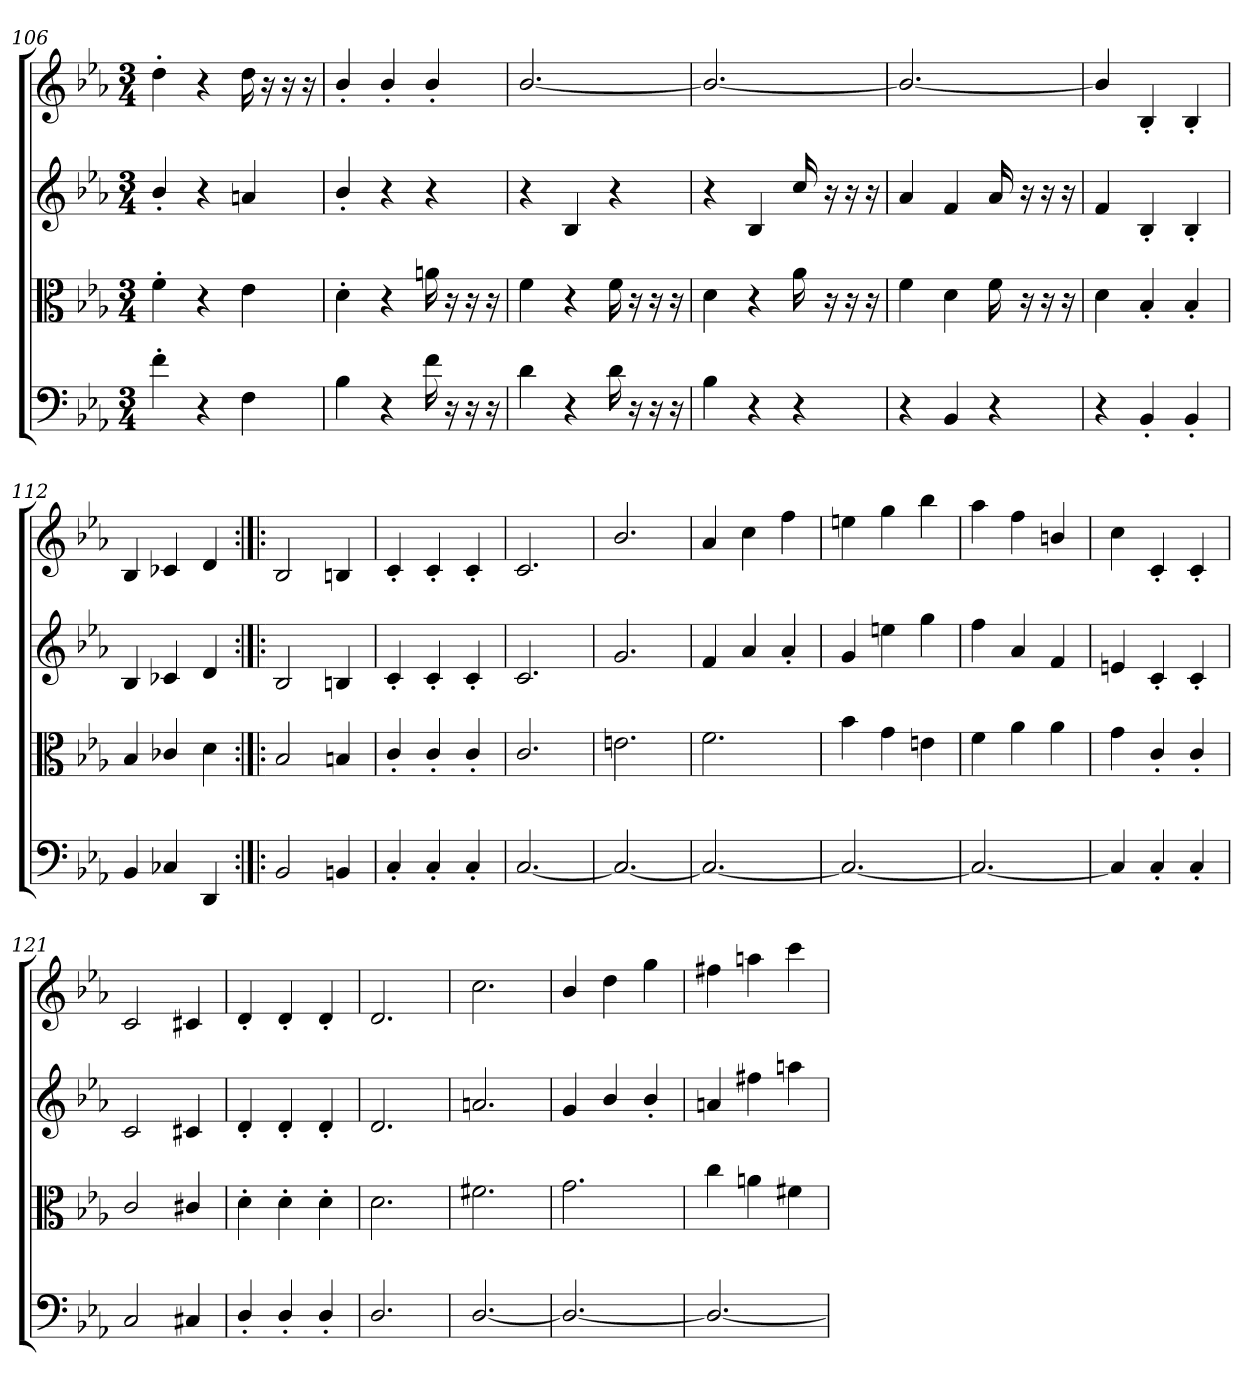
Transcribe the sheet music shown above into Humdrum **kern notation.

**kern	**kern	**kern	**kern
*part4	*part3	*part2	*part1
*staff4	*staff3	*staff2	*staff1
*clefF4	*clefC3	*clefG2	*clefG2
*k[b-e-a-]	*k[b-e-a-]	*k[b-e-a-]	*k[b-e-a-]
*E-:	*E-:	*E-:	*E-:
*M3/4	*M3/4	*M3/4	*M3/4
=106	=106	=106	=106
4f'\	4f'\	4b-'/	4dd'\
4r	4r	4r	4r
4F\	4e-\	4an/	16dd\
.	.	.	16r
.	.	.	16r
.	.	.	16r
=107	=107	=107	=107
4B-\	4d'\	4b-'/	4b-'/
4r	4r	4r	4b-'/
16f\	16an\	4r	4b-'/
16r	16r	.	.
16r	16r	.	.
16r	16r	.	.
=108	=108	=108	=108
4d\	4f\	4r	[2.b-/
4r	4r	4B-/	.
16d\	16f\	4r	.
16r	16r	.	.
16r	16r	.	.
16r	16r	.	.
=109	=109	=109	=109
4B-\	4d\	4r	2.b-/_
4r	4r	4B-/	.
4r	16a-\	16cc/	.
.	16r	16r	.
.	16r	16r	.
.	16r	16r	.
=110	=110	=110	=110
4r	4f\	4a-/	2.b-/_
4BB-/	4d\	4f/	.
4r	16f\	16a-/	.
.	16r	16r	.
.	16r	16r	.
.	16r	16r	.
=111	=111	=111	=111
4r	4d\	4f/	4b-/]
4BB-'/	4B-'/	4B-'/	4B-'/
4BB-'/	4B-'/	4B-'/	4B-'/
=112	=112	=112	=112
4BB-/	4B-/	4B-/	4B-/
4C-X/	4c-X/	4c-X/	4c-X/
4DD/	4d\	4d/	4d/
=113:|!|:	=113:|!|:	=113:|!|:	=113:|!|:
2BB-/	2B-/	2B-/	2B-/
4BBn/	4Bn/	4Bn/	4Bn/
=114	=114	=114	=114
4C'/	4c'/	4c'/	4c'/
4C'/	4c'/	4c'/	4c'/
4C'/	4c'/	4c'/	4c'/
=115	=115	=115	=115
[2.C/	2.c/	2.c/	2.c/
=116	=116	=116	=116
2.C/_	2.en\	2.g/	2.b-/
=117	=117	=117	=117
2.C/_	2.f\	4f/	4a-/
.	.	4a-/	4cc\
.	.	4a-'/	4ff\
=118	=118	=118	=118
2.C/_	4b-\	4g/	4een\
.	4g\	4een\	4gg\
.	4en\	4gg\	4bb-\
=119	=119	=119	=119
2.C/_	4f\	4ff\	4aa-\
.	4a-\	4a-/	4ff\
.	4a-\	4f/	4bn/
=120	=120	=120	=120
4C/]	4g\	4en/	4cc\
4C'/	4c'/	4c'/	4c'/
4C'/	4c'/	4c'/	4c'/
=121	=121	=121	=121
2C/	2c/	2c/	2c/
4C#X/	4c#X/	4c#X/	4c#X/
=122	=122	=122	=122
4D'/	4d'\	4d'/	4d'/
4D'/	4d'\	4d'/	4d'/
4D'/	4d'\	4d'/	4d'/
=123	=123	=123	=123
2.D/	2.d\	2.d/	2.d/
=124	=124	=124	=124
[2.D/	2.f#X\	2.an/	2.cc\
=125	=125	=125	=125
2.D/_	2.g\	4g/	4b-/
.	.	4b-/	4dd\
.	.	4b-'/	4gg\
=126	=126	=126	=126
2.D/_	4cc\	4an/	4ff#X\
.	4an\	4ff#X\	4aan\
.	4f#X\	4aan\	4ccc\
=	=	=	=
*-	*-	*-	*-
